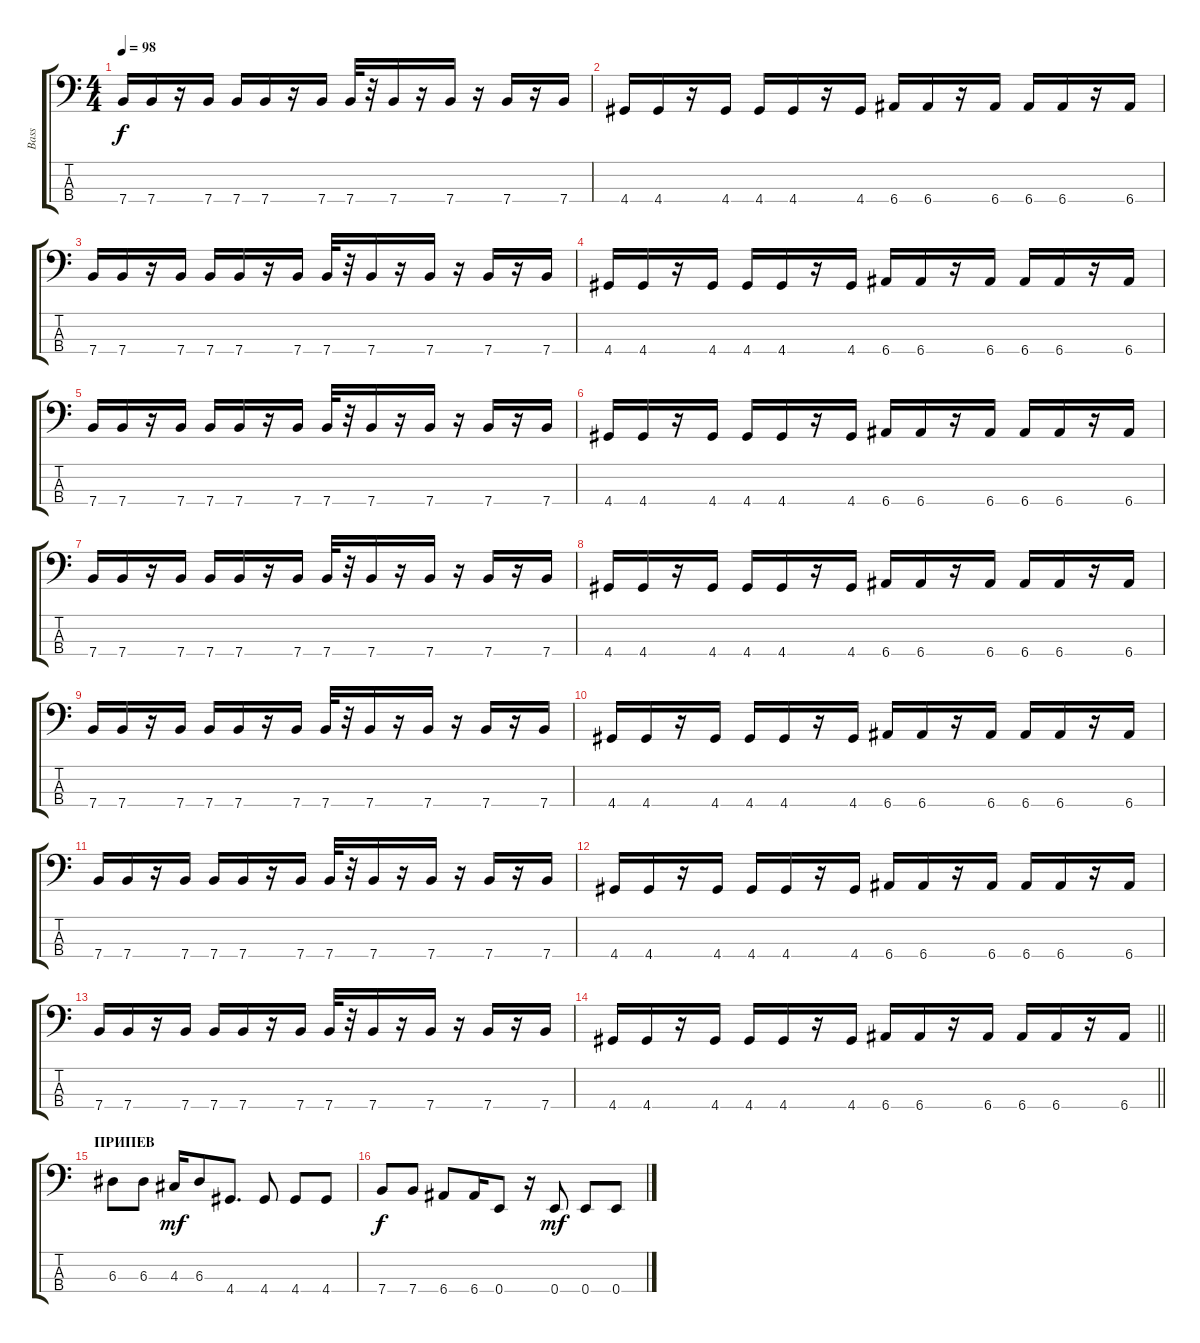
\track ("Bass" "Bass") {instrument electricbasspick}
\staff {score tabs}
\tuning (G2 D2 A1 E1) {hide}
\ts (4 4)
\tempo 98
\clef f4
\ks c
7.4.16{dy f} 7.4.16 r.16 7.4.16 7.4.16 7.4.16 r.16 7.4.16 7.4.32 r.32 7.4.16 r.16 7.4.16 r.16 7.4.16 r.16 7.4.16 |
4.4.16 4.4.16 r.16 4.4.16 4.4.16 4.4.16 r.16 4.4.16 6.4.16 6.4.16 r.16 6.4.16 6.4.16 6.4.16 r.16 6.4.16 |
7.4.16 7.4.16 r.16 7.4.16 7.4.16 7.4.16 r.16 7.4.16 7.4.32 r.32 7.4.16 r.16 7.4.16 r.16 7.4.16 r.16 7.4.16 |
4.4.16 4.4.16 r.16 4.4.16 4.4.16 4.4.16 r.16 4.4.16 6.4.16 6.4.16 r.16 6.4.16 6.4.16 6.4.16 r.16 6.4.16 |
7.4.16 7.4.16 r.16 7.4.16 7.4.16 7.4.16 r.16 7.4.16 7.4.32 r.32 7.4.16 r.16 7.4.16 r.16 7.4.16 r.16 7.4.16 |
4.4.16 4.4.16 r.16 4.4.16 4.4.16 4.4.16 r.16 4.4.16 6.4.16 6.4.16 r.16 6.4.16 6.4.16 6.4.16 r.16 6.4.16 |
7.4.16 7.4.16 r.16 7.4.16 7.4.16 7.4.16 r.16 7.4.16 7.4.32 r.32 7.4.16 r.16 7.4.16 r.16 7.4.16 r.16 7.4.16 |
4.4.16 4.4.16 r.16 4.4.16 4.4.16 4.4.16 r.16 4.4.16 6.4.16 6.4.16 r.16 6.4.16 6.4.16 6.4.16 r.16 6.4.16 |
7.4.16 7.4.16 r.16 7.4.16 7.4.16 7.4.16 r.16 7.4.16 7.4.32 r.32 7.4.16 r.16 7.4.16 r.16 7.4.16 r.16 7.4.16 |
4.4.16 4.4.16 r.16 4.4.16 4.4.16 4.4.16 r.16 4.4.16 6.4.16 6.4.16 r.16 6.4.16 6.4.16 6.4.16 r.16 6.4.16 |
7.4.16 7.4.16 r.16 7.4.16 7.4.16 7.4.16 r.16 7.4.16 7.4.32 r.32 7.4.16 r.16 7.4.16 r.16 7.4.16 r.16 7.4.16 |
4.4.16 4.4.16 r.16 4.4.16 4.4.16 4.4.16 r.16 4.4.16 6.4.16 6.4.16 r.16 6.4.16 6.4.16 6.4.16 r.16 6.4.16 |
7.4.16 7.4.16 r.16 7.4.16 7.4.16 7.4.16 r.16 7.4.16 7.4.32 r.32 7.4.16 r.16 7.4.16 r.16 7.4.16 r.16 7.4.16 |
\barLineRight lightlight
4.4.16 4.4.16 r.16 4.4.16 4.4.16 4.4.16 r.16 4.4.16 6.4.16 6.4.16 r.16 6.4.16 6.4.16 6.4.16 r.16 6.4.16 |
\section ("" "ПРИПЕВ")
6.3.8 6.3.8 4.3.16{dy mf} 6.3.8 4.4.8{d} 4.4.8 4.4.8 4.4.8 |
7.4.8{dy f} 7.4.8 6.4.8 6.4.16 0.4.8 r.16 0.4.8{dy mf} 0.4.8 0.4.8
